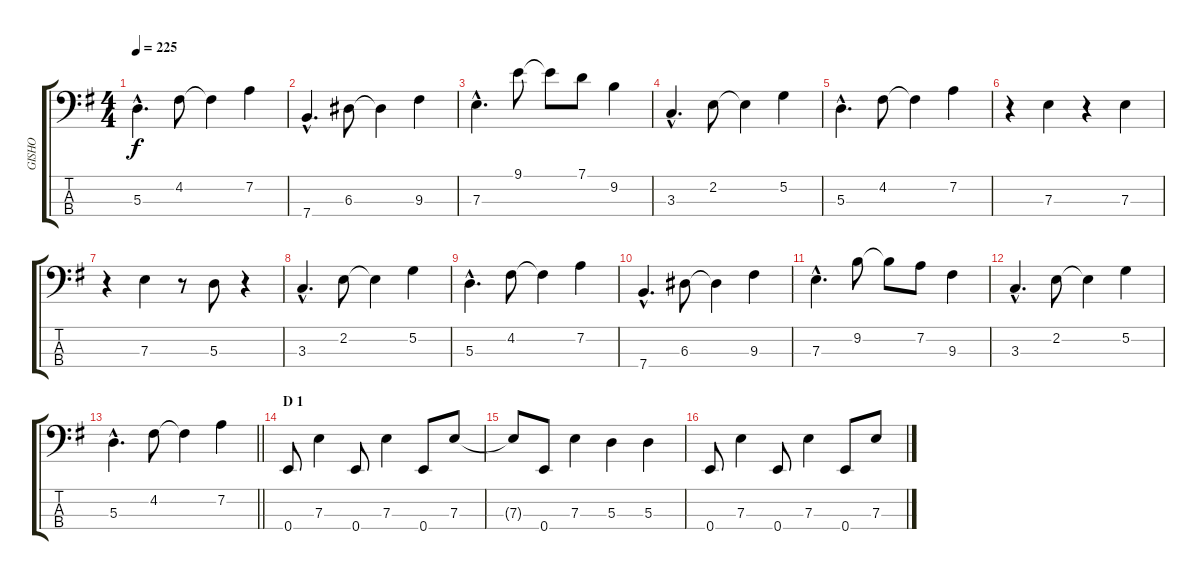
\track ("GISHO" "GISHO") {instrument electricbasspick}
\staff {score tabs}
\tuning (G2 D2 A1 E1) {hide}
\ts (4 4)
\tempo 225
\clef f4
\ks g
5.3{hac}.4{d dy f} 4.2.8 4.2{t}.4 7.2.4 |
7.4{hac}.4{d} 6.3.8 6.3{t}.4 9.3.4 |
7.3{hac}.4{d} 9.1.8 9.1{t}.8 7.1.8 9.2.4 |
3.3{hac}.4{d} 2.2.8 2.2{t}.4 5.2.4 |
5.3{hac}.4{d} 4.2.8 4.2{t}.4 7.2.4 |
r.4 7.3.4 r.4 7.3.4 |
r.4 7.3.4 r.8 5.3.8 r.4 |
3.3{hac}.4{d} 2.2.8 2.2{t}.4 5.2.4 |
5.3{hac}.4{d} 4.2.8 4.2{t}.4 7.2.4 |
7.4{hac}.4{d} 6.3.8 6.3{t}.4 9.3.4 |
7.3{hac}.4{d} 9.2.8 9.2{t}.8 7.2.8 9.3.4 |
3.3{hac}.4{d} 2.2.8 2.2{t}.4 5.2.4 |
\barLineRight lightlight
5.3{hac}.4{d} 4.2.8 4.2{t}.4 7.2.4 |
\section ("" "D 1")
0.4.8 7.3.4 0.4.8 7.3.4 0.4.8 7.3.8 |
7.3{t}.8 0.4.8 7.3.4 5.3.4 5.3.4 |
0.4.8 7.3.4 0.4.8 7.3.4 0.4.8 7.3.8
